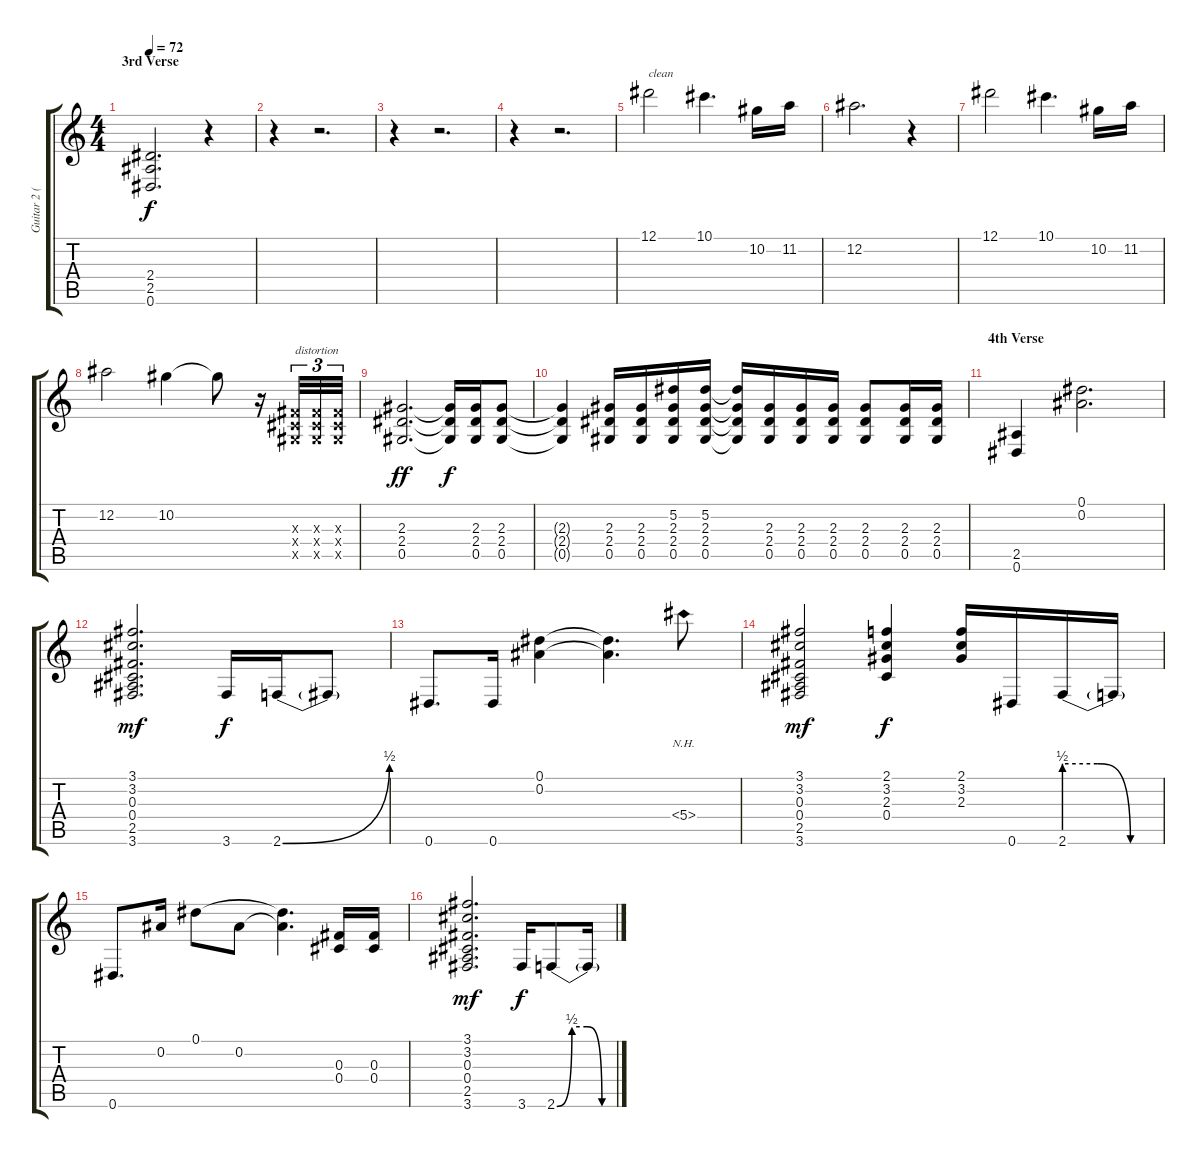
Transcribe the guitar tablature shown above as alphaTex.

\track ("Guitar 2 (Izzy)" "Guitar 2 (") {instrument overdrivenguitar}
\staff {score tabs}
\tuning (Eb4 Bb3 Gb3 Db3 Ab2 Eb2) {hide}
\ts (4 4)
\section ("" "3rd Verse")
\tempo 72
\clef g2
\ks c
(2.4 2.5 0.6).2{d dy f} r.4 |
r.4 r.2{d} |
r.4 r.2{d} |
r.4 r.2{d} |
12.1.2{txt "clean"} 10.1.4{d} 10.2.16 11.2.16 |
12.2.2{d} r.4 |
12.1.2 10.1.4{d} 10.2.16 11.2.16 |
12.2.2 10.2.4 10.2{t}.8 r.16 (0.3{x} 0.4{x} 0.5{x}).32{tu (3 2) txt "distortion"} (0.3{x} 0.4{x} 0.5{x}).32{tu (3 2)} (0.3{x} 0.4{x} 0.5{x}).32{tu (3 2)} |
(2.3 2.4 0.5).2{d dy ff} (2.3{t} 2.4{t} 0.5{t}).16{dy f} (2.3 2.4 0.5).16 (2.3 2.4 0.5).8 |
(2.3{t} 2.4{t} 0.5{t}).4 (2.3 2.4 0.5).16 (2.3 2.4 0.5).16 (5.2 2.3 2.4 0.5).16 (5.2 2.3 2.4 0.5).16 (5.2{t} 2.3{t} 2.4{t} 0.5{t}).16 (2.3 2.4 0.5).16 (2.3 2.4 0.5).16 (2.3 2.4 0.5).16 (2.3 2.4 0.5).8 (2.3 2.4 0.5).16 (2.3 2.4 0.5).16 |
\section ("" "4th Verse")
(2.5 0.6).4 (0.1 0.2).2{d} |
(3.1 3.2 0.3 0.4 2.5 3.6).2{d dy mf} 3.6.16{dy f} 2.6{be (bend 0 0 60 2)}.16 2.6{t}.8 |
0.6.8{d} 0.6.16 (0.1 0.2).4 (0.1{t} 0.2{t}).4{d} 5.4{nh}.8 |
(3.1 3.2 0.3 0.4 2.5 3.6).2{dy mf} (2.1 3.2 2.3 0.4).4{dy f} (2.1 3.2 2.3).16 0.6.16 2.6{be (custom 0 2 20 2 40 0 60 0)}.16 2.6{t}.16 |
0.6.8{d} 0.2.16 0.1.8 0.2.8 (0.1{t} 0.2{t}).4{d} (0.3 0.4).16 (0.3 0.4).16 |
(3.1 3.2 0.3 0.4 2.5 3.6).2{d dy mf} 3.6.16{dy f} 2.6{be (custom 0 0 15 2 30 2 45 0 60 0)}.8 2.6{t}.16
